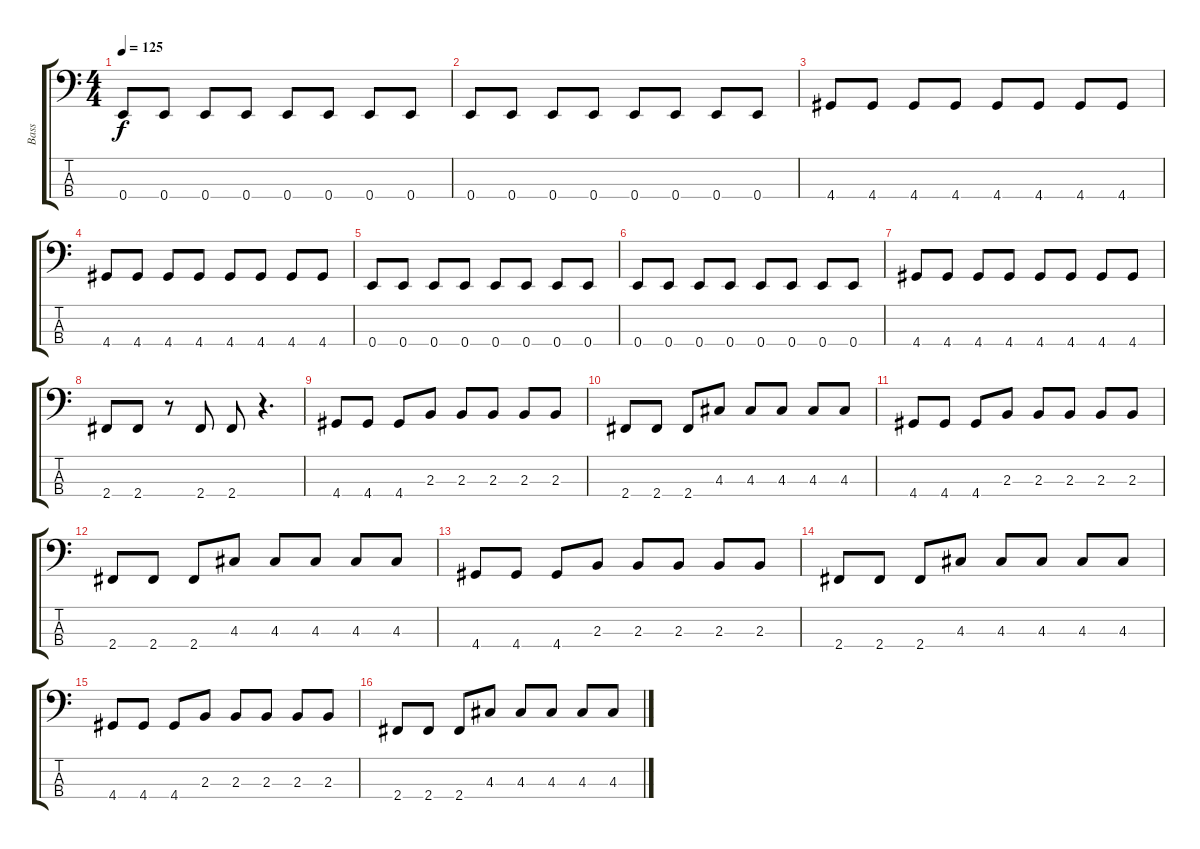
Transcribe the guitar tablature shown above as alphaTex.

\track ("Bass" "Bass") {instrument electricbassfinger}
\staff {score tabs}
\tuning (G2 D2 A1 E1) {hide}
\ts (4 4)
\tempo 125
\clef f4
\ks c
0.4.8{dy f} 0.4.8 0.4.8 0.4.8 0.4.8 0.4.8 0.4.8 0.4.8 |
0.4.8 0.4.8 0.4.8 0.4.8 0.4.8 0.4.8 0.4.8 0.4.8 |
4.4.8 4.4.8 4.4.8 4.4.8 4.4.8 4.4.8 4.4.8 4.4.8 |
4.4.8 4.4.8 4.4.8 4.4.8 4.4.8 4.4.8 4.4.8 4.4.8 |
0.4.8 0.4.8 0.4.8 0.4.8 0.4.8 0.4.8 0.4.8 0.4.8 |
0.4.8 0.4.8 0.4.8 0.4.8 0.4.8 0.4.8 0.4.8 0.4.8 |
4.4.8 4.4.8 4.4.8 4.4.8 4.4.8 4.4.8 4.4.8 4.4.8 |
2.4.8 2.4.8 r.8 2.4.8 2.4.8 r.4{d} |
4.4.8 4.4.8 4.4.8 2.3.8 2.3.8 2.3.8 2.3.8 2.3.8 |
2.4.8 2.4.8 2.4.8 4.3.8 4.3.8 4.3.8 4.3.8 4.3.8 |
4.4.8 4.4.8 4.4.8 2.3.8 2.3.8 2.3.8 2.3.8 2.3.8 |
2.4.8 2.4.8 2.4.8 4.3.8 4.3.8 4.3.8 4.3.8 4.3.8 |
4.4.8 4.4.8 4.4.8 2.3.8 2.3.8 2.3.8 2.3.8 2.3.8 |
2.4.8 2.4.8 2.4.8 4.3.8 4.3.8 4.3.8 4.3.8 4.3.8 |
4.4.8 4.4.8 4.4.8 2.3.8 2.3.8 2.3.8 2.3.8 2.3.8 |
2.4.8 2.4.8 2.4.8 4.3.8 4.3.8 4.3.8 4.3.8 4.3.8
